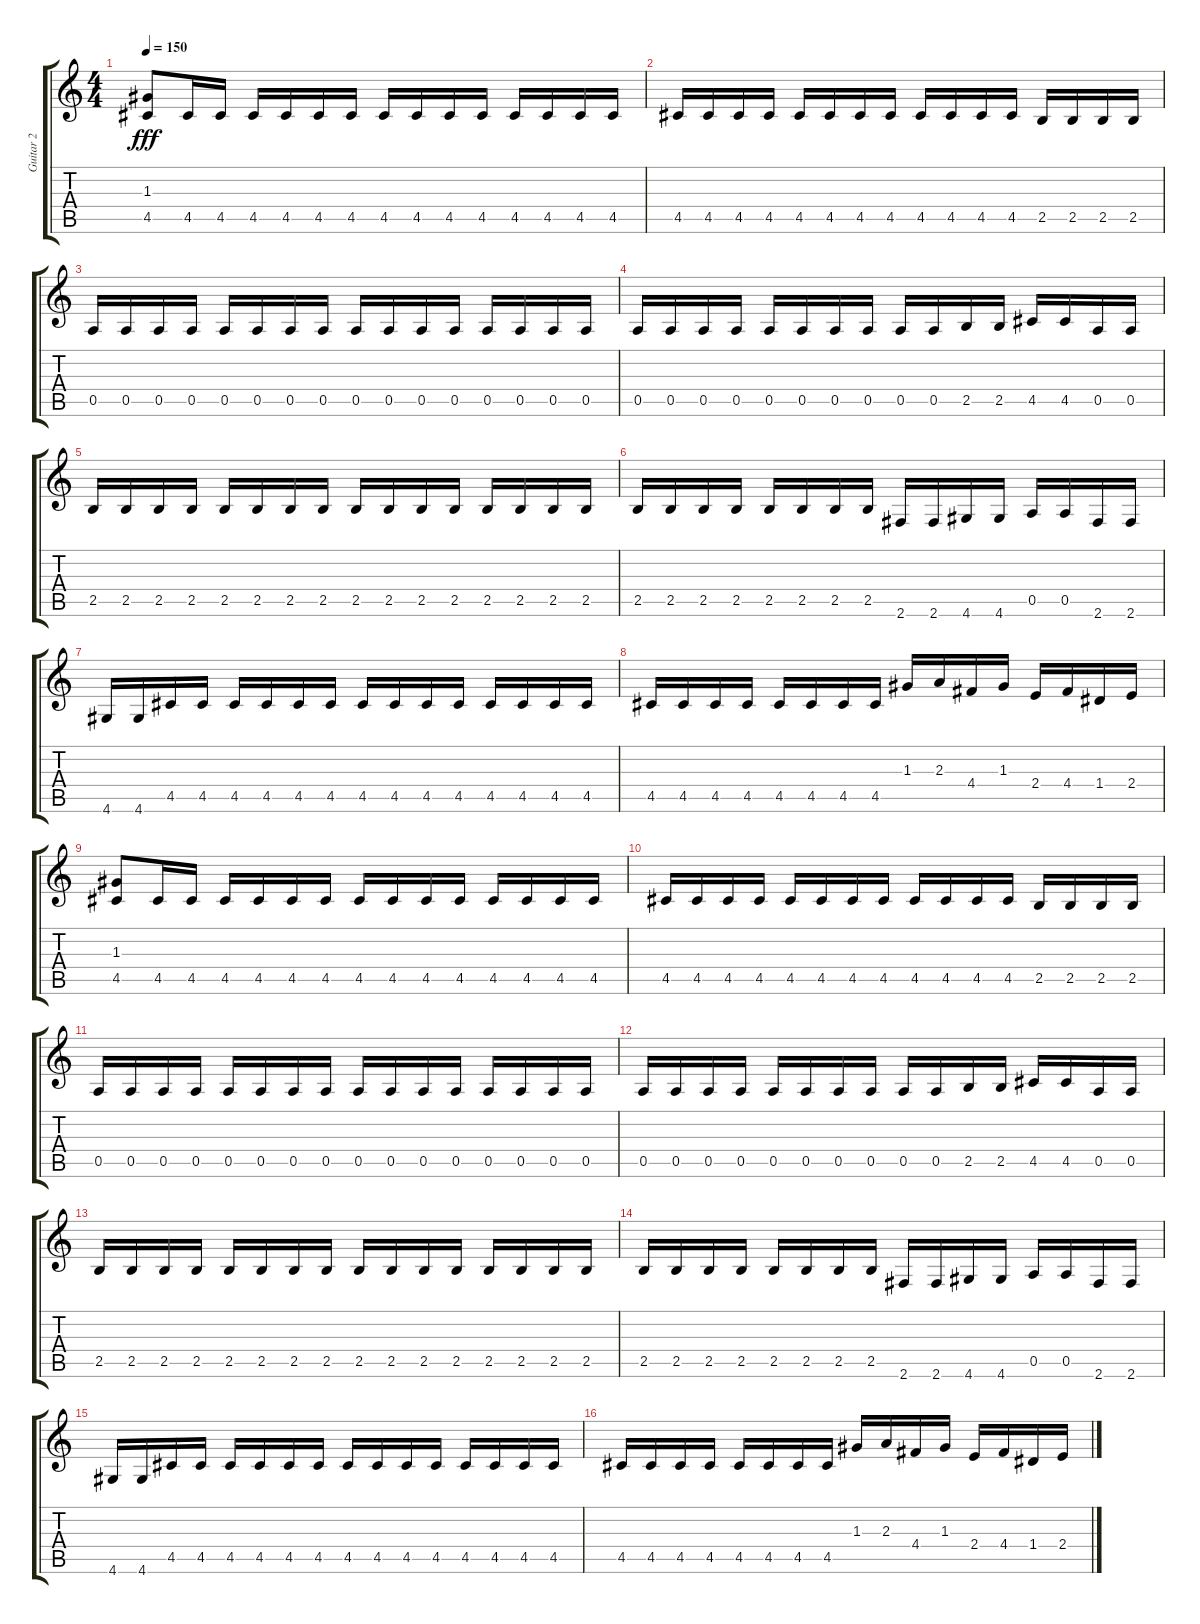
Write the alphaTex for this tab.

\track ("Guitar 2" "Guitar 2") {instrument overdrivenguitar}
\staff {score tabs}
\tuning (E4 B3 G3 D3 A2 E2) {hide}
\ts (4 4)
\tempo 150
\clef g2
\ks c
(1.3 4.5).8{dy fff} 4.5.16 4.5.16 4.5.16 4.5.16 4.5.16 4.5.16 4.5.16 4.5.16 4.5.16 4.5.16 4.5.16 4.5.16 4.5.16 4.5.16 |
4.5.16 4.5.16 4.5.16 4.5.16 4.5.16 4.5.16 4.5.16 4.5.16 4.5.16 4.5.16 4.5.16 4.5.16 2.5.16 2.5.16 2.5.16 2.5.16 |
0.5.16 0.5.16 0.5.16 0.5.16 0.5.16 0.5.16 0.5.16 0.5.16 0.5.16 0.5.16 0.5.16 0.5.16 0.5.16 0.5.16 0.5.16 0.5.16 |
0.5.16 0.5.16 0.5.16 0.5.16 0.5.16 0.5.16 0.5.16 0.5.16 0.5.16 0.5.16 2.5.16 2.5.16 4.5.16 4.5.16 0.5.16 0.5.16 |
2.5.16 2.5.16 2.5.16 2.5.16 2.5.16 2.5.16 2.5.16 2.5.16 2.5.16 2.5.16 2.5.16 2.5.16 2.5.16 2.5.16 2.5.16 2.5.16 |
2.5.16 2.5.16 2.5.16 2.5.16 2.5.16 2.5.16 2.5.16 2.5.16 2.6.16 2.6.16 4.6.16 4.6.16 0.5.16 0.5.16 2.6.16 2.6.16 |
4.6.16 4.6.16 4.5.16 4.5.16 4.5.16 4.5.16 4.5.16 4.5.16 4.5.16 4.5.16 4.5.16 4.5.16 4.5.16 4.5.16 4.5.16 4.5.16 |
4.5.16 4.5.16 4.5.16 4.5.16 4.5.16 4.5.16 4.5.16 4.5.16 1.3.16 2.3.16 4.4.16 1.3.16 2.4.16 4.4.16 1.4.16 2.4.16 |
(1.3 4.5).8 4.5.16 4.5.16 4.5.16 4.5.16 4.5.16 4.5.16 4.5.16 4.5.16 4.5.16 4.5.16 4.5.16 4.5.16 4.5.16 4.5.16 |
4.5.16 4.5.16 4.5.16 4.5.16 4.5.16 4.5.16 4.5.16 4.5.16 4.5.16 4.5.16 4.5.16 4.5.16 2.5.16 2.5.16 2.5.16 2.5.16 |
0.5.16 0.5.16 0.5.16 0.5.16 0.5.16 0.5.16 0.5.16 0.5.16 0.5.16 0.5.16 0.5.16 0.5.16 0.5.16 0.5.16 0.5.16 0.5.16 |
0.5.16 0.5.16 0.5.16 0.5.16 0.5.16 0.5.16 0.5.16 0.5.16 0.5.16 0.5.16 2.5.16 2.5.16 4.5.16 4.5.16 0.5.16 0.5.16 |
2.5.16 2.5.16 2.5.16 2.5.16 2.5.16 2.5.16 2.5.16 2.5.16 2.5.16 2.5.16 2.5.16 2.5.16 2.5.16 2.5.16 2.5.16 2.5.16 |
2.5.16 2.5.16 2.5.16 2.5.16 2.5.16 2.5.16 2.5.16 2.5.16 2.6.16 2.6.16 4.6.16 4.6.16 0.5.16 0.5.16 2.6.16 2.6.16 |
4.6.16 4.6.16 4.5.16 4.5.16 4.5.16 4.5.16 4.5.16 4.5.16 4.5.16 4.5.16 4.5.16 4.5.16 4.5.16 4.5.16 4.5.16 4.5.16 |
4.5.16 4.5.16 4.5.16 4.5.16 4.5.16 4.5.16 4.5.16 4.5.16 1.3.16 2.3.16 4.4.16 1.3.16 2.4.16 4.4.16 1.4.16 2.4.16
